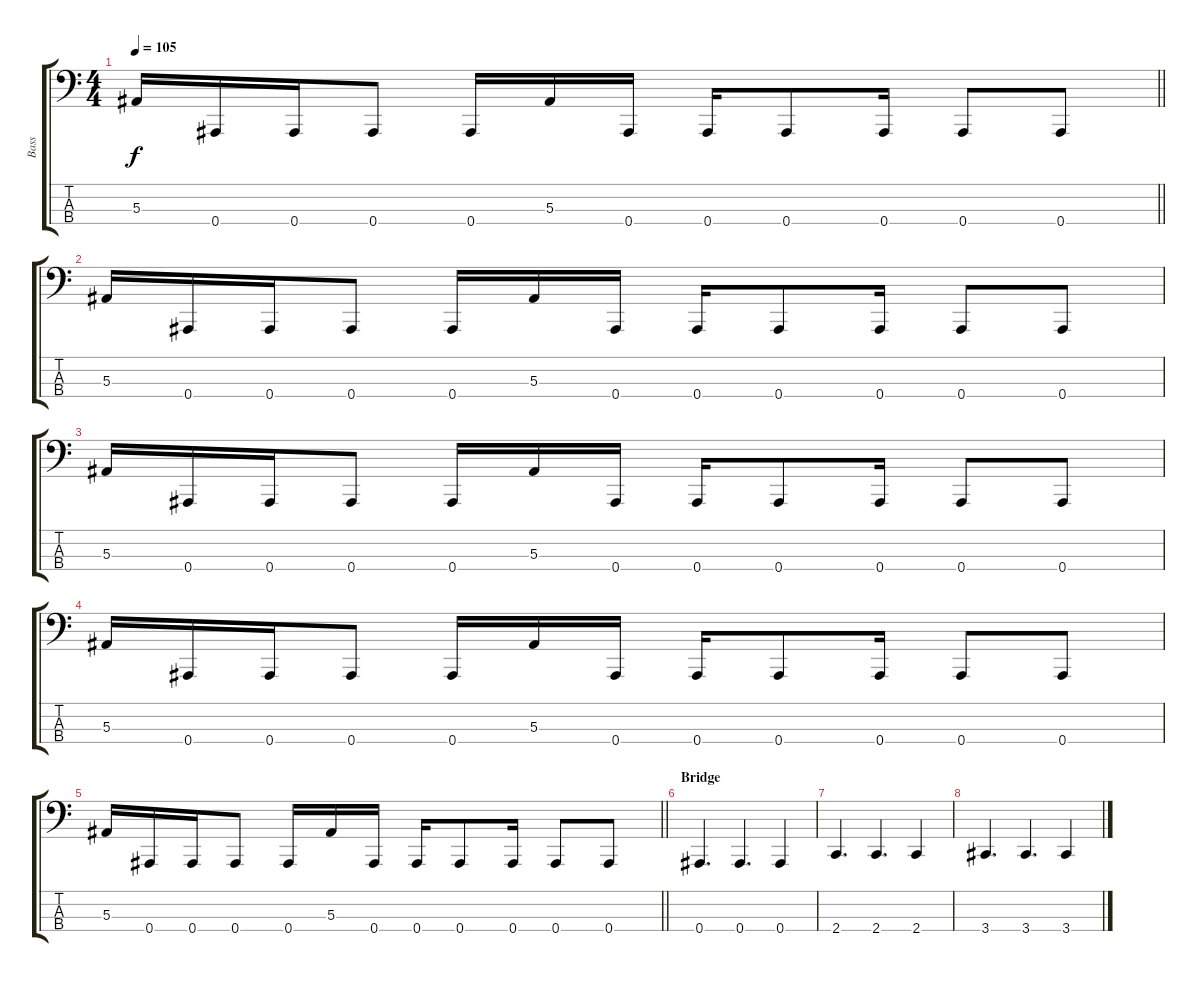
\track ("Bass" "Bass") {instrument electricbassfinger}
\staff {score tabs}
\tuning (Eb2 Bb1 F1 Bb0) {hide}
\ts (4 4)
\tempo 105
\clef f4
\barLineRight lightlight
\ks c
5.3.16{dy f} 0.4.16 0.4.16 0.4.8 0.4.16 5.3.16 0.4.16 0.4.16 0.4.8 0.4.16 0.4.8 0.4.8 |
5.3.16 0.4.16 0.4.16 0.4.8 0.4.16 5.3.16 0.4.16 0.4.16 0.4.8 0.4.16 0.4.8 0.4.8 |
5.3.16 0.4.16 0.4.16 0.4.8 0.4.16 5.3.16 0.4.16 0.4.16 0.4.8 0.4.16 0.4.8 0.4.8 |
5.3.16 0.4.16 0.4.16 0.4.8 0.4.16 5.3.16 0.4.16 0.4.16 0.4.8 0.4.16 0.4.8 0.4.8 |
\barLineRight lightlight
5.3.16 0.4.16 0.4.16 0.4.8 0.4.16 5.3.16 0.4.16 0.4.16 0.4.8 0.4.16 0.4.8 0.4.8 |
\section ("" "Bridge")
0.4.4{d} 0.4.4{d} 0.4.4 |
2.4.4{d} 2.4.4{d} 2.4.4 |
3.4.4{d} 3.4.4{d} 3.4.4
